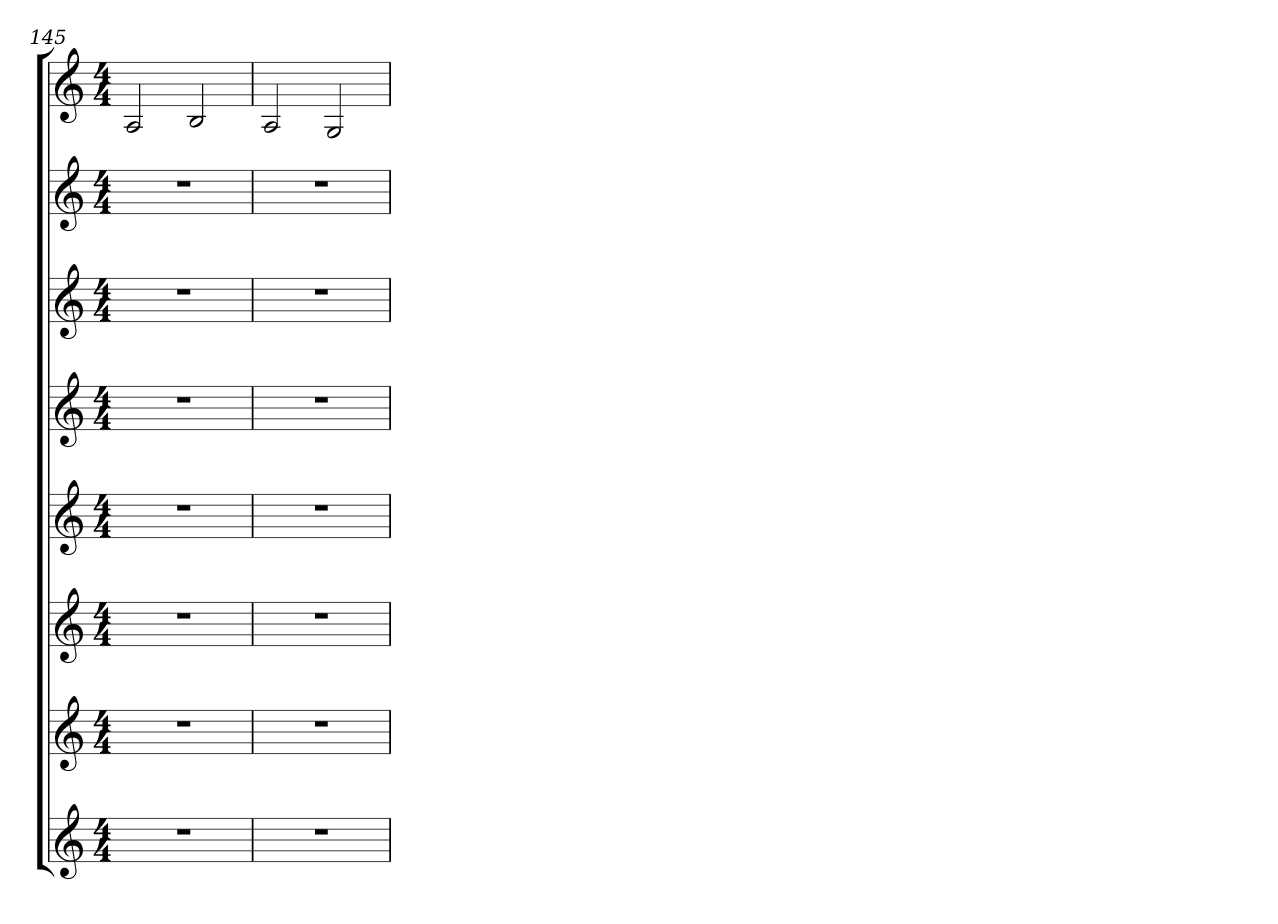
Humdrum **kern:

**kern	**kern	**kern	**kern	**kern	**kern	**kern	**kern
*part8	*part7	*part6	*part5	*part4	*part3	*part2	*part1
*staff8	*staff7	*staff6	*staff5	*staff4	*staff3	*staff2	*staff1
*clefG2	*clefG2	*clefG2	*clefG2	*clefG2	*clefG2	*clefG2	*clefG2
*k[]	*k[]	*k[]	*k[]	*k[]	*k[]	*k[]	*k[]
*M4/4	*M4/4	*M4/4	*M4/4	*M4/4	*M4/4	*M4/4	*M4/4
=145	=145	=145	=145	=145	=145	=145	=145
1r	1r	1r	1r	1r	1r	1r	2A/
.	.	.	.	.	.	.	2B/
=146	=146	=146	=146	=146	=146	=146	=146
1r	1r	1r	1r	1r	1r	1r	2A/
.	.	.	.	.	.	.	2G/
=	=	=	=	=	=	=	=
*-	*-	*-	*-	*-	*-	*-	*-
